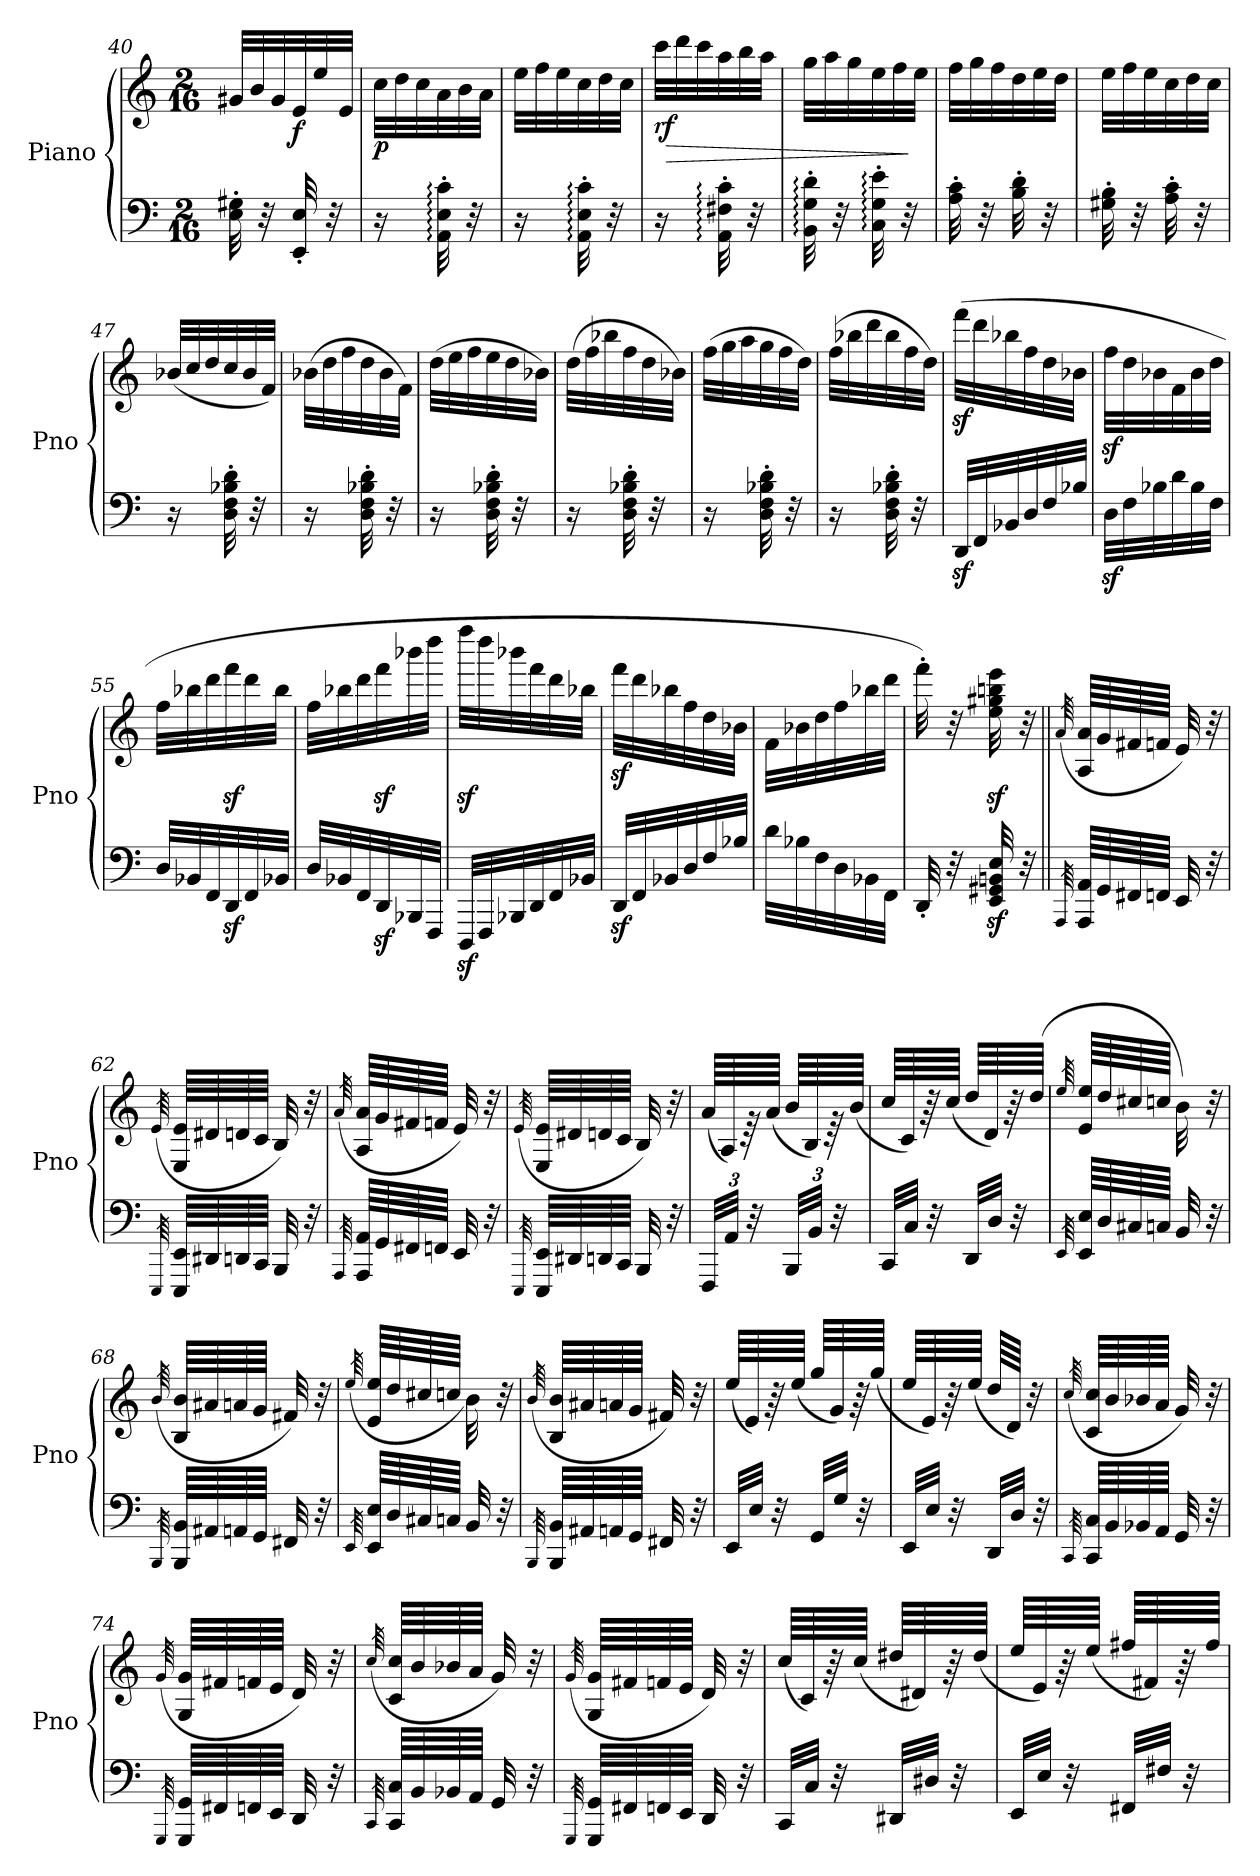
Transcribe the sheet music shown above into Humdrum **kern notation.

**kern	**kern	**dynam
*part1	*part1	*part1
*staff2	*staff1	*staff1/2
*I"Piano	*	*
*I'Pno	*	*
*clefF4	*clefG2	*
*k[]	*k[]	*
*M2/16	*M2/16	*
*	*Xtuplet	*
=40	=40	=40
32E\' 32G#X\'	48g#X/LLL	.
.	48b/	.
32r	.	.
.	48g#/	.
!	!	!LO:DY:b
32EE/' 32E/'	48e\	f
.	48ee/	.
32r	.	.
.	48e/JJJ	.
=41	=41	=41
!	!	!LO:DY:b
16r	48cc\LLL	p
.	48dd\	.
.	48cc\	.
32AA\:' 32E\:' 32c\:'	48a\	.
.	48b\	.
32r	.	.
.	48a\JJJ	.
=42	=42	=42
16r	48ee\LLL	.
.	48ff\	.
.	48ee\	.
32AA\:' 32E\:' 32c\:'	48cc\	.
.	48dd\	.
32r	.	.
.	48cc\JJJ	.
!!LO:PB:g=z
=43	=43	=43
!	!	!LO:DY:b
16r	48ccc\LLL	rf
!	!	!LO:HP:b
.	48ddd\	>
.	48ccc\	.
32AA\:' 32F#X\:' 32c\:'	48aa\	.
.	48bb\	.
32r	.	.
.	48aa\JJJ	.
=44	=44	=44
32BB\:' 32G\:' 32d\:'	48gg\LLL	.
.	48aa\	.
32r	.	.
.	48gg\	.
32C\:' 32G\:' 32e\:'	48ee\	.
.	48ff\	.
32r	.	.
.	48ee\JJJ	]
=45	=45	=45
32A\' 32c\'	48ff\LLL	.
.	48gg\	.
32r	.	.
.	48ff\	.
32B\' 32d\'	48dd\	.
.	48ee\	.
32r	.	.
.	48dd\JJJ	.
=46	=46	=46
32G#X\' 32B\'	48ee\LLL	.
.	48ff\	.
32r	.	.
.	48ee\	.
32A\' 32c\'	48cc\	.
.	48dd\	.
32r	.	.
.	48cc\JJJ	.
=47	=47	=47
16r	(<48b-X/LLL	.
.	48cc/	.
.	48dd/	.
32D\' 32F\' 32B-X\' 32d\'	48cc/	.
.	48b-/	.
32r	.	.
.	48f/JJJ)	.
=48	=48	=48
16r	(>48b-X\LLL	.
.	48dd\	.
.	48ff\	.
32D\' 32F\' 32B-X\' 32d\'	48dd\	.
.	48b-\	.
32r	.	.
.	48f\JJJ)	.
!!LO:LB:g=z
=49	=49	=49
16r	(>48dd\LLL	.
.	48ee\	.
.	48ff\	.
32D\' 32F\' 32B-X\' 32d\'	48ee\	.
.	48dd\	.
32r	.	.
.	48b-X\JJJ)	.
=50	=50	=50
16r	(>48dd\LLL	.
.	48ff\	.
.	48bb-X\	.
32D\' 32F\' 32B-X\' 32d\'	48ff\	.
.	48dd\	.
32r	.	.
.	48b-X\JJJ)	.
=51	=51	=51
16r	(>48ff\LLL	.
.	48gg\	.
.	48aa\	.
32D\' 32F\' 32B-X\' 32d\'	48gg\	.
.	48ff\	.
32r	.	.
.	48dd\JJJ)	.
=52	=52	=52
16r	(>48ff\LLL	.
.	48bb-X\	.
.	48ddd\	.
32D\' 32F\' 32B-X\' 32d\'	48bb-\	.
.	48ff\	.
32r	.	.
.	48dd\JJJ)	.
=53	=53	=53
*Xtuplet	*	*
48DDz</LLL	(>48fffz<\LLL	.
48FF/	48ddd\	.
48BB-X/	48bb-X\	.
48D/	48ff\	.
48F/	48dd\	.
48B-X/JJJ	48b-X\JJJ	.
=54	=54	=54
48Dz<\LLL	48ffz<\LLL	.
48F\	48dd\	.
48B-X\	48b-X\	.
48d\	48f\	.
48B-\	48b-\	.
48F\JJJ	48dd\JJJ	.
!!LO:PB:g=z
=55	=55	=55
48D/LLL	48ff\LLL	.
48BB-X/	48bb-X\	.
48FF/	48ddd\	.
48DDz</	48fffz<\	.
48FF/	48ddd\	.
48BB-X/JJJ	48bb-\JJJ	.
=56	=56	=56
48D/LLL	48ff\LLL	.
48BB-X/	48bb-X\	.
48FF/	48ddd\	.
48DDz</	48fffz<\	.
48BBB-X/	48bbb-X\	.
48FFF/JJJ	48dddd\JJJ	.
=57	=57	=57
48DDDz</LLL	48ffffz<\LLL	.
48FFF/	48dddd\	.
48BBB-X/	48bbb-X\	.
48DD/	48fff\	.
48FF/	48ddd\	.
48BB-X/JJJ	48bb-X\JJJ	.
=58	=58	=58
48DDz</LLL	48fffz<\LLL	.
48FF/	48ddd\	.
48BB-X/	48bb-X\	.
48D/	48ff\	.
48F/	48dd\	.
48B-X/JJJ	48b-X\JJJ	.
=59	=59	=59
48d\LLL	48f\LLL	.
48B-X\	48b-X\	.
48F\	48dd\	.
48D\	48ff\	.
48BB-X\	48bb-X\	.
48FF\JJJ	48ddd\JJJ	.
=60	=60	=60
32DD'/	32fff'\)	.
32r	32r	.
32EE/z< 32GG#X/z< 32BBn/z< 32E/z<	32ee\z< 32gg#X\z< 32bbn\z< 32eee\z<	.
32r	32r	.
!!LO:LB:g=z
=61||	=61||	=61||
64qAAA/	(<64qa/	.
64AAA/ 64AA/LLLL	64A/ 64a/LLLL	.
64GG/	64g/	.
64FF#X/	64f#X/	.
64FFn/JJJJ	64fn/JJJJ	.
32EE/	32e/)	.
32r	32r	.
=62	=62	=62
64qEEE/	(<64qe/	.
64EEE/ 64EE/LLLL	64E/ 64e/LLLL	.
64DD#X/	64d#X/	.
64DDn/	64dn/	.
64CC/JJJJ	64c/JJJJ	.
32BBB/	32B/)	.
32r	32r	.
=63	=63	=63
64qAAA/	(<64qa/	.
64AAA/ 64AA/LLLL	64A/ 64a/LLLL	.
64GG/	64g/	.
64FF#X/	64f#X/	.
64FFn/JJJJ	64fn/JJJJ	.
32EE/	32e/)	.
32r	32r	.
=64	=64	=64
64qEEE/	(<64qe/	.
64EEE/ 64EE/LLLL	64E/ 64e/LLLL	.
64DD#X/	64d#X/	.
64DDn/	64dn/	.
64CC/JJJJ	64c/JJJJ	.
32BBB/	32B/)	.
32r	32r	.
=65	=65	=65
*tuplet	*	*
*Xbrackettup	*	*
48FFF/LLL	(<64a/LLLL	.
.	64A/)	.
48AA/JJJ	.	.
.	64r	.
48r	.	.
.	(<64a/JJJJ	.
48BBB/LLL	64b/LLLL	.
.	64B/)	.
48BB/JJJ	.	.
.	64r	.
48r	.	.
.	(<64b/JJJJ	.
!!LO:LB:g=z
=66	=66	=66
*Xtuplet	*	*
48CC/LLL	64cc/LLLL	.
.	64c/)	.
48C/JJJ	.	.
.	64r	.
48r	.	.
.	(<64cc/JJJJ	.
48DD/LLL	64dd/LLLL	.
.	64d/)	.
48D/JJJ	.	.
.	64r	.
48r	.	.
.	(>64dd/JJJJ	.
=67	=67	=67
64qEE/	64qee/	.
64EE/ 64E/LLLL	64e/ 64ee/LLLL	.
64D/	64dd/	.
64C#X/	64cc#X/	.
64Cn/JJJJ	64ccn/JJJJ	.
32BB/	32b\)	.
32r	32r	.
=68	=68	=68
64qBBB/	(<64qb/	.
64BBB/ 64BB/LLLL	64B/ 64b/LLLL	.
64AA#X/	64a#X/	.
64AAn/	64an/	.
64GG/JJJJ	64g/JJJJ	.
32FF#X/	32f#X/)	.
32r	32r	.
=69	=69	=69
64qEE/	(<64qee/	.
64EE/ 64E/LLLL	64e/ 64ee/LLLL	.
64D/	64dd/	.
64C#X/	64cc#X/	.
64Cn/JJJJ	64ccn/JJJJ	.
32BB/	32b\)	.
32r	32r	.
=70	=70	=70
64qBBB/	(<64qb/	.
64BBB/ 64BB/LLLL	64B/ 64b/LLLL	.
64AA#X/	64a#X/	.
64AAn/	64an/	.
64GG/JJJJ	64g/JJJJ	.
32FF#X/	32f#X/)	.
32r	32r	.
!!LO:LB:g=z
=71	=71	=71
48EE/LLL	(<64ee/LLLL	.
.	64e/)	.
48E/JJJ	.	.
.	64r	.
48r	.	.
.	(<64ee/JJJJ	.
48GG/LLL	64gg/LLLL	.
.	64g/)	.
48G/JJJ	.	.
.	64r	.
48r	.	.
.	(<64gg/JJJJ	.
=72	=72	=72
48EE/LLL	64ee/LLLL	.
.	64e/)	.
48E/JJJ	.	.
.	64r	.
48r	.	.
.	(<64ee/JJJJ	.
48DD/LLL	64dd/LLLL	.
.	64d/JJJJ)	.
48D/JJJ	.	.
.	32r	.
48r	.	.
=73	=73	=73
64qCC/	(<64qcc/	.
64CC/ 64C/LLLL	64c/ 64cc/LLLL	.
64BB/	64b/	.
64BB-X/	64b-X/	.
64AA/JJJJ	64a/JJJJ	.
32GG/	32g/)	.
32r	32r	.
=74	=74	=74
64qGGG/	(<64qg/	.
64GGG/ 64GG/LLLL	64G/ 64g/LLLL	.
64FF#X/	64f#X/	.
64FFn/	64fn/	.
64EE/JJJJ	64e/JJJJ	.
32DD/	32d/)	.
32r	32r	.
=75	=75	=75
64qCC/	(<64qcc/	.
64CC/ 64C/LLLL	64c/ 64cc/LLLL	.
64BB/	64b/	.
64BB-X/	64b-X/	.
64AA/JJJJ	64a/JJJJ	.
32GG/	32g/)	.
32r	32r	.
!!LO:PB:g=z
=76	=76	=76
64qGGG/	(<64qg/	.
64GGG/ 64GG/LLLL	64G/ 64g/LLLL	.
64FF#X/	64f#X/	.
64FFn/	64fn/	.
64EE/JJJJ	64e/JJJJ	.
32DD/	32d/)	.
32r	32r	.
=77	=77	=77
48CC/LLL	(<64cc/LLLL	.
.	64c/)	.
48C/JJJ	.	.
.	64r	.
48r	.	.
.	(<64cc/JJJJ	.
48DD#X/LLL	64dd#X/LLLL	.
.	64d#X/)	.
48D#X/JJJ	.	.
.	64r	.
48r	.	.
.	(<64dd#/JJJJ	.
=78	=78	=78
48EE/LLL	64ee/LLLL	.
.	64e/)	.
48E/JJJ	.	.
.	64r	.
48r	.	.
.	(<64ee/JJJJ	.
48FF#X/LLL	64ff#X/LLLL	.
.	64f#X/)	.
48F#X/JJJ	.	.
.	64r	.
48r	.	.
.	64ff#/JJJJ	.
=	=	=
*-	*-	*-
